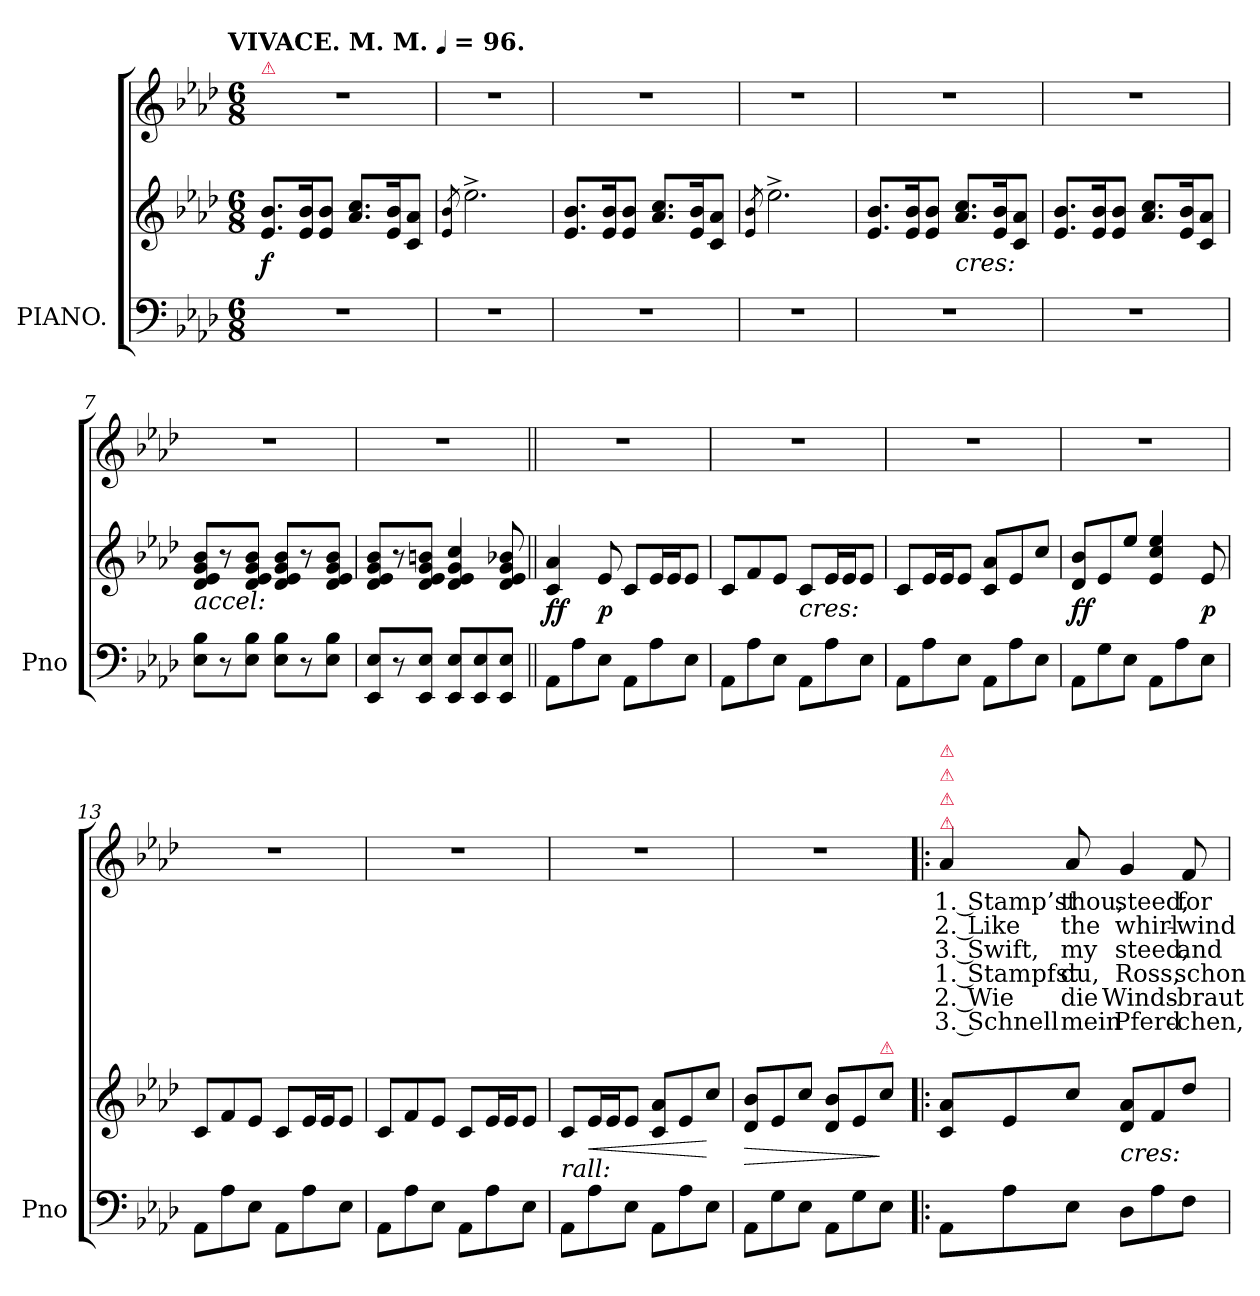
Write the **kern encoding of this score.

**kern	**kern	**dynam	**kern	**text	**text	**text	**text	**text	**text
*part2	*part2	*part2	*part1	*part1	*part1	*part1	*part1	*part1	*part1
*staff3	*staff2	*staff2/3	*staff1	*staff1	*staff1	*staff1	*staff1	*staff1	*staff1
*I"PIANO.	*	*	*	*	*	*	*	*	*
*I'Pno	*	*	*	*	*	*	*	*	*
*clefF4	*clefG2	*	*clefG2	*	*	*	*	*	*
*k[b-e-a-d-]	*k[b-e-a-d-]	*	*k[b-e-a-d-]	*	*	*	*	*	*
*A-:	*A-:	*	*A-:	*	*	*	*	*	*
!!LO:TX:omd:t=VIVACE. M. M. [quarter] = 96.
*M6/8	*M6/8	*	*M6/8	*	*	*	*	*	*
*MM96	*MM96	*	*MM96	*	*	*	*	*	*
=1	=1	=1	=1	=1	=1	=1	=1	=1	=1
!	!	!	!LO:TX:a:color=crimson:t=⚠	!	!	!	!	!	!
2.rF	8.e- 8.b-L	f	2.rdd	.	.	.	.	.	.
.	16e- 16b-K	.	.	.	.	.	.	.	.
.	8e- 8b-J	.	.	.	.	.	.	.	.
.	8.a- 8.ccL	.	.	.	.	.	.	.	.
.	16e- 16b-K	.	.	.	.	.	.	.	.
.	8c 8a-J	.	.	.	.	.	.	.	.
=2	=2	=2	=2	=2	=2	=2	=2	=2	=2
.	8qe- 8qb-	.	.	.	.	.	.	.	.
2.rF	2.ee-^>	.	2.rdd	.	.	.	.	.	.
=3	=3	=3	=3	=3	=3	=3	=3	=3	=3
2.rF	8.e- 8.b-L	.	2.rdd	.	.	.	.	.	.
.	16e- 16b-K	.	.	.	.	.	.	.	.
.	8e- 8b-J	.	.	.	.	.	.	.	.
.	8.a- 8.ccL	.	.	.	.	.	.	.	.
.	16e- 16b-K	.	.	.	.	.	.	.	.
.	8c 8a-J	.	.	.	.	.	.	.	.
=4	=4	=4	=4	=4	=4	=4	=4	=4	=4
.	8qe- 8qb-	.	.	.	.	.	.	.	.
2.rF	2.ee-^>	.	2.rdd	.	.	.	.	.	.
=5	=5	=5	=5	=5	=5	=5	=5	=5	=5
2.rF	8.e- 8.b-L	.	2.rdd	.	.	.	.	.	.
.	16e- 16b-K	.	.	.	.	.	.	.	.
.	8e- 8b-J	.	.	.	.	.	.	.	.
!	!LO:TX:c:i:t=cres&colon;	!	!	!	!	!	!	!	!
.	8.a- 8.ccL	.	.	.	.	.	.	.	.
.	16e- 16b-K	.	.	.	.	.	.	.	.
.	8c 8a-J	.	.	.	.	.	.	.	.
=6	=6	=6	=6	=6	=6	=6	=6	=6	=6
2.rF	8.e- 8.b-L	.	2.rdd	.	.	.	.	.	.
.	16e- 16b-K	.	.	.	.	.	.	.	.
.	8e- 8b-J	.	.	.	.	.	.	.	.
.	8.a- 8.ccL	.	.	.	.	.	.	.	.
.	16e- 16b-K	.	.	.	.	.	.	.	.
.	8c 8a-J	.	.	.	.	.	.	.	.
=7	=7	=7	=7	=7	=7	=7	=7	=7	=7
!	!LO:TX:b:i:t=accel&colon;	!	!	!	!	!	!	!	!
8E- 8B-L	8d- 8e- 8g 8b-L	.	2.rdd	.	.	.	.	.	.
8r	8r	.	.	.	.	.	.	.	.
8E- 8B-J	8d- 8e- 8g 8b-J	.	.	.	.	.	.	.	.
8E- 8B-L	8d- 8e- 8g 8b-L	.	.	.	.	.	.	.	.
8r	8r	.	.	.	.	.	.	.	.
8E- 8B-J	8d- 8e- 8g 8b-J	.	.	.	.	.	.	.	.
=8	=8	=8	=8	=8	=8	=8	=8	=8	=8
8EE- 8E-L	8d- 8e- 8g 8b-L	.	2.rdd	.	.	.	.	.	.
8r	8r	.	.	.	.	.	.	.	.
8EE- 8E-J	8d- 8e- 8g 8bnJ	.	.	.	.	.	.	.	.
8EE- 8E-L	4d- 4e- 4g 4cc	.	.	.	.	.	.	.	.
8EE- 8E-	.	.	.	.	.	.	.	.	.
8EE- 8E-J	8d- 8e- 8g 8b-X	.	.	.	.	.	.	.	.
=9||	=9||	=9||	=9||	=9||	=9||	=9||	=9||	=9||	=9||
*	*	*	*MM240	*	*	*	*	*	*
8AA-L	4c 4a-	ff	2.rdd	.	.	.	.	.	.
8A-	.	.	.	.	.	.	.	.	.
8E-J	8e-	p	.	.	.	.	.	.	.
8AA-L	8cL	.	.	.	.	.	.	.	.
8A-	16e-L	.	.	.	.	.	.	.	.
.	16e-J	.	.	.	.	.	.	.	.
8E-J	8e-J	.	.	.	.	.	.	.	.
=10	=10	=10	=10	=10	=10	=10	=10	=10	=10
8AA-L	8cL	.	2.rdd	.	.	.	.	.	.
8A-	8f	.	.	.	.	.	.	.	.
8E-J	8e-J	.	.	.	.	.	.	.	.
!	!LO:TX:c:i:t=cres&colon;	!	!	!	!	!	!	!	!
8AA-L	8cL	.	.	.	.	.	.	.	.
8A-	16e-L	.	.	.	.	.	.	.	.
.	16e-J	.	.	.	.	.	.	.	.
8E-J	8e-J	.	.	.	.	.	.	.	.
=11	=11	=11	=11	=11	=11	=11	=11	=11	=11
8AA-L	8cL	.	2.rdd	.	.	.	.	.	.
8A-	16e-L	.	.	.	.	.	.	.	.
.	16e-J	.	.	.	.	.	.	.	.
8E-J	8e-J	.	.	.	.	.	.	.	.
8AA-L	8c 8a-L	.	.	.	.	.	.	.	.
8A-	8e-	.	.	.	.	.	.	.	.
8E-J	8ccJ	.	.	.	.	.	.	.	.
=12	=12	=12	=12	=12	=12	=12	=12	=12	=12
8AA-L	8d- 8b-L	ff	2.rdd	.	.	.	.	.	.
8G	8e-	.	.	.	.	.	.	.	.
8E-J	8ee-J	.	.	.	.	.	.	.	.
8AA-L	4e-/ 4cc/ 4ee-/	.	.	.	.	.	.	.	.
8A-	.	.	.	.	.	.	.	.	.
8E-J	8e-	p	.	.	.	.	.	.	.
=13	=13	=13	=13	=13	=13	=13	=13	=13	=13
8AA-L	8cL	.	2.rdd	.	.	.	.	.	.
8A-	8f	.	.	.	.	.	.	.	.
8E-J	8e-J	.	.	.	.	.	.	.	.
8AA-L	8cL	.	.	.	.	.	.	.	.
8A-	16e-L	.	.	.	.	.	.	.	.
.	16e-J	.	.	.	.	.	.	.	.
8E-J	8e-J	.	.	.	.	.	.	.	.
=14	=14	=14	=14	=14	=14	=14	=14	=14	=14
8AA-L	8cL	.	2.rdd	.	.	.	.	.	.
8A-	8f	.	.	.	.	.	.	.	.
8E-J	8e-J	.	.	.	.	.	.	.	.
8AA-L	8cL	.	.	.	.	.	.	.	.
8A-	16e-L	.	.	.	.	.	.	.	.
.	16e-J	.	.	.	.	.	.	.	.
8E-J	8e-J	.	.	.	.	.	.	.	.
=15	=15	=15	=15	=15	=15	=15	=15	=15	=15
!LO:TX:a:i:t=rall&colon;	!	!	!	!	!	!	!	!	!
8AA-L	8cL	.	2.rdd	.	.	.	.	.	.
8A-	16e-L	<	.	.	.	.	.	.	.
.	16e-J	.	.	.	.	.	.	.	.
8E-J	8e-J	.	.	.	.	.	.	.	.
8AA-L	8c 8a-L	.	.	.	.	.	.	.	.
8A-	8e-	.	.	.	.	.	.	.	.
8E-J	8ccJ	[	.	.	.	.	.	.	.
=16	=16	=16	=16	=16	=16	=16	=16	=16	=16
8AA-L	8d- 8b-L	>	2.rdd	.	.	.	.	.	.
8G	8e-	.	.	.	.	.	.	.	.
8E-J	8ccJ	.	.	.	.	.	.	.	.
8AA-L	8d- 8b-L	.	.	.	.	.	.	.	.
8G	8e-	.	.	.	.	.	.	.	.
!	!LO:TX:a:color=crimson:t=⚠	!	!	!	!	!	!	!	!
8E-J	8ccJ	]	.	.	.	.	.	.	.
=17!|:	=17!|:	=17!|:	=17!|:	=17!|:	=17!|:	=17!|:	=17!|:	=17!|:	=17!|:
*	*	*	*MM180	*	*	*	*	*	*
!	!	!	!LO:TX:a:color=crimson:t=⚠	!	!	!	!	!	!
!	!	!	!LO:TX:a:color=crimson:t=⚠	!	!	!	!	!	!
!	!	!	!LO:TX:a:color=crimson:t=⚠	!	!	!	!	!	!
!	!	!	!LO:TX:a:color=crimson:t=⚠	!	!	!	!	!	!
8AA-L	8c 8a-L	.	4a-	1. Stamp’st	2. Like	3. Swift,	1. Stampfst	2. Wie	3. Schnell
8A-	8e-	.	.	.	.	.	.	.	.
8E-J	8ccJ	.	8a-	thou,	the	my	du,	die	mein
!	!LO:TX:c:i:t=cres&colon;	!	!	!	!	!	!	!	!
8D-L	8d- 8a-L	.	4g	steed,	whirl-	steed,	Ross,	Winds-	Pferd-
8A-	8f	.	.	.	.	.	.	.	.
8FJ	8dd-J	.	8f	for	-wind	and	schon	-braut	-chen,
=	=	=	=	=	=	=	=	=	=
*-	*-	*-	*-	*-	*-	*-	*-	*-	*-
